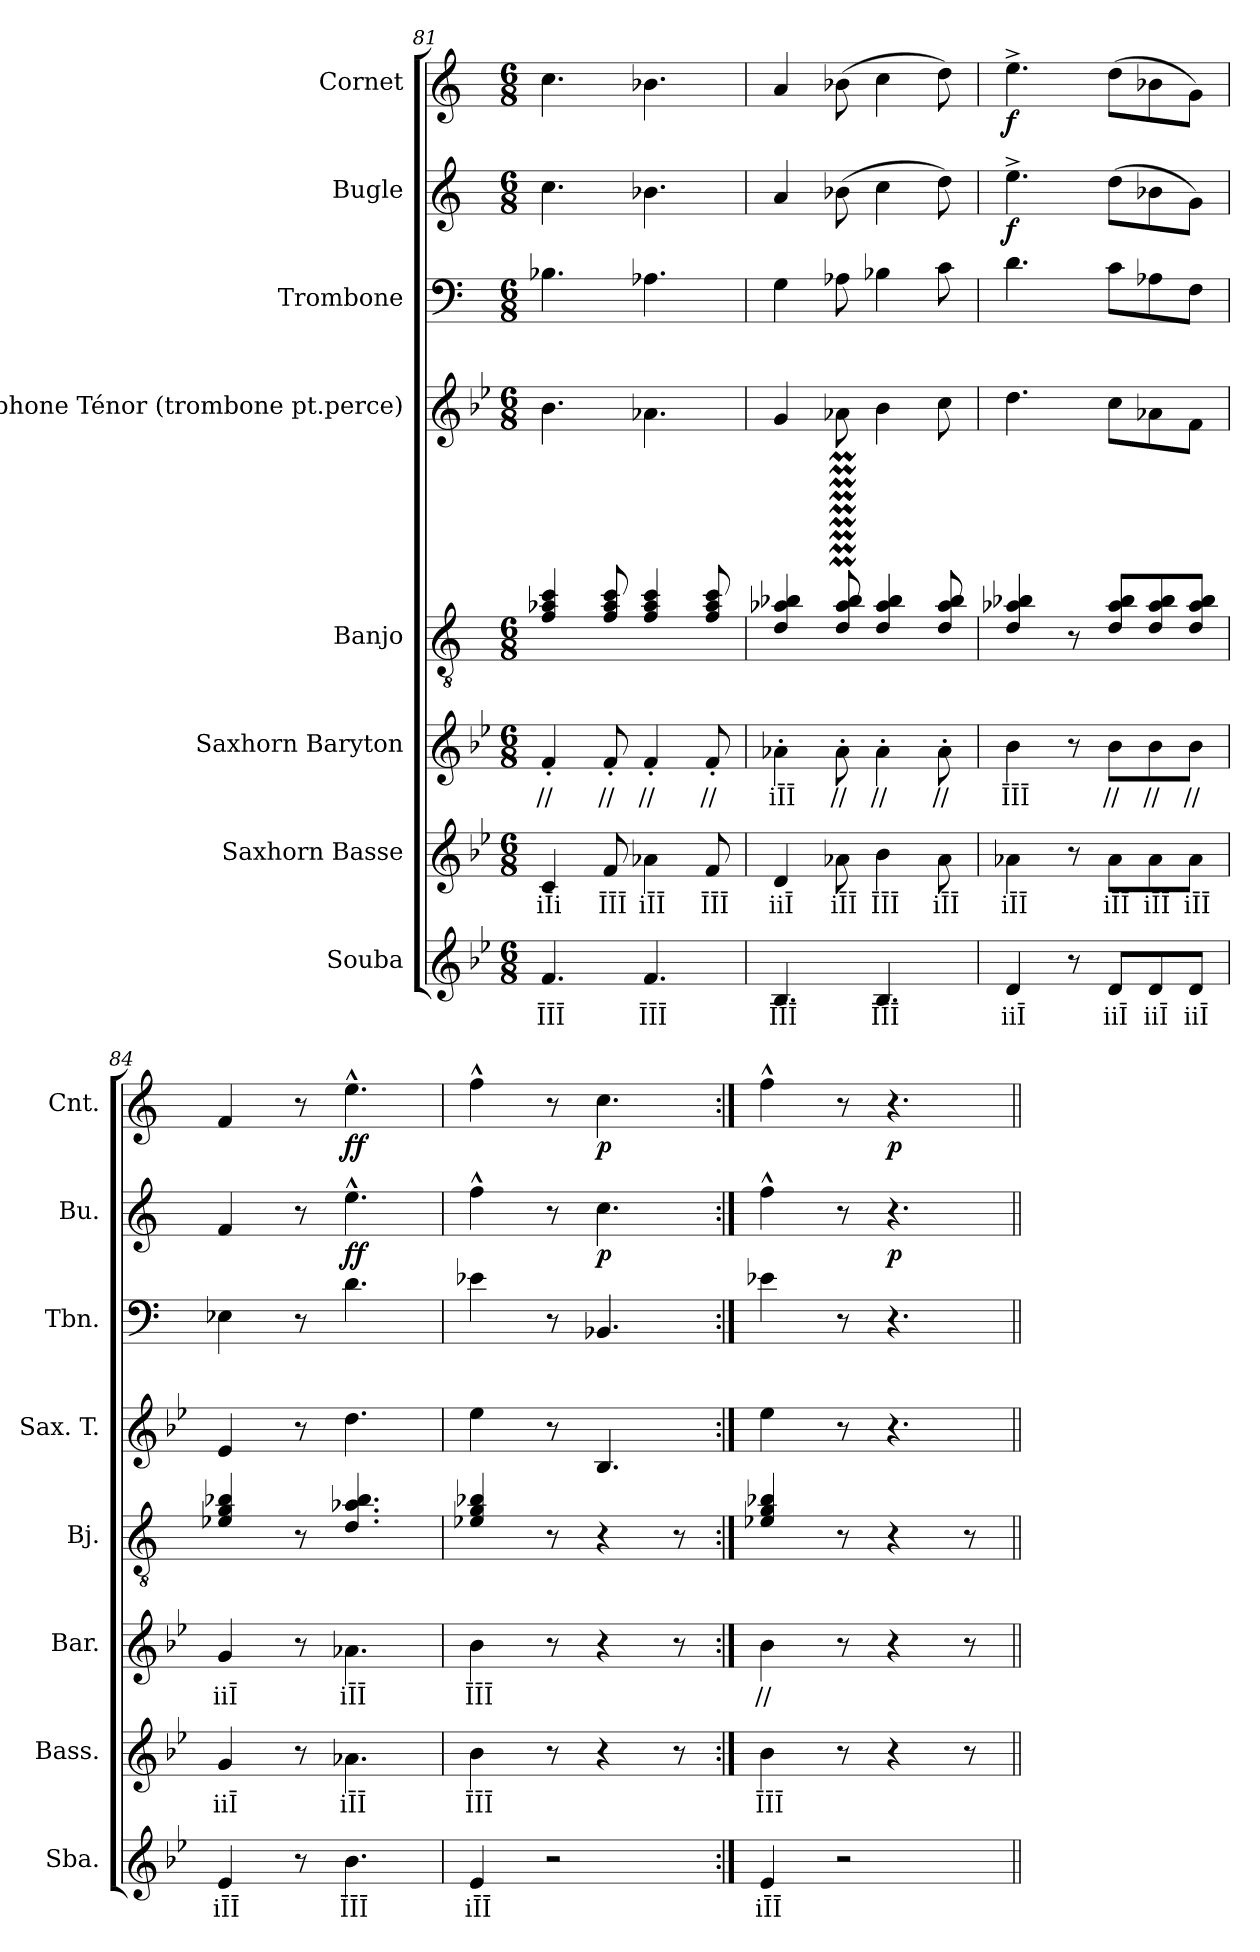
**kern	**text	**kern	**text	**kern	**text	**kern	**kern	**kern	**kern	**dynam	**kern	**dynam
*part8	*part8	*part7	*part7	*part6	*part6	*part5	*part4	*part3	*part2	*part2	*part1	*part1
*staff8	*staff8	*staff7	*staff7	*staff6	*staff6	*staff5	*staff4	*staff3	*staff2	*staff2	*staff1	*staff1
*I"Souba	*	*I"Saxhorn Basse	*	*I"Saxhorn Baryton	*	*I"Banjo	*I"Saxophone Ténor (trombone pt.perce)	*I"Trombone	*I"Bugle	*	*I"Cornet	*
*I'Sba.	*	*I'Bass.	*	*I'Bar.	*	*I'Bj.	*I'Sax. T.	*I'Tbn.	*I'Bu.	*	*I'Cnt.	*
*clefG2	*	*clefG2	*	*clefG2	*	*clefGv2	*clefG2	*clefF4	*clefG2	*	*clefG2	*
*ITrd15c26	*	*ITrd8c14	*	*ITrd8c14	*	*ITrd7c12	*ITrd8c14	*	*ITrd1c2	*	*ITrd1c2	*
*k[b-e-]	*	*k[b-e-]	*	*k[b-e-]	*	*k[]	*k[b-e-]	*k[]	*k[b-e-]	*	*k[b-e-]	*
*M6/8	*	*M6/8	*	*M6/8	*	*M6/8	*M6/8	*M6/8	*M6/8	*	*M6/8	*
=81	=81	=81	=81	=81	=81	=81	=81	=81	=81	=81	=81	=81
!	!LO:LY:b	!	!LO:LY:b	!	!LO:LY:b	!	!	!	!	!	!	!
4.FF/	ĪĪĪ	4C/	iĪi	4F'/	//	4F/ 4A-X/ 4c/	4.B-\	4.B-X\	4.b-\	.	4.b-\	.
!	!	!	!LO:LY:b	!	!LO:LY:b	!	!	!	!	!	!	!
.	.	8F/	ĪĪĪ	8F'/	//	8F/ 8A-/ 8c/	.	.	.	.	.	.
!	!LO:LY:b	!	!LO:LY:b	!	!LO:LY:b	!	!	!	!	!	!	!
4.FF/	ĪĪĪ	4A-X\	iĪĪ	4F'/	//	4F/ 4A-/ 4c/	4.A-X\	4.A-X\	4.a-X\	.	4.a-X\	.
!	!	!	!LO:LY:b	!	!LO:LY:b	!	!	!	!	!	!	!
.	.	8F/	ĪĪĪ	8F'/	//	8F/ 8A-/ 8c/	.	.	.	.	.	.
=82	=82	=82	=82	=82	=82	=82	=82	=82	=82	=82	=82	=82
!	!LO:LY:b	!	!LO:LY:b	!	!LO:LY:b	!	!	!	!	!	!	!
4.BBB-/	ĪĪĪ	4D/	iiĪ	4A-X'\	iĪĪ	4D/ 4A-X/ 4B-X/	4G/	4G\	4g/	.	4g/	.
!	!	!	!LO:LY:b	!	!LO:LY:b	!	!	!	!	!	!	!
.	.	8A-X\	iĪĪ	8A-'\	//	8D/M 8A-/M 8B-/M	8A-X\	8A-X\	(>8a-X\	.	(>8a-X\	.
!	!LO:LY:b	!	!LO:LY:b	!	!LO:LY:b	!	!	!	!	!	!	!
4.BBB-/	ĪĪĪ	4B-\	ĪĪĪ	4A-'\	//	4D/ 4A-/ 4B-/	4B-\	4B-X\	4b-\	.	4b-\	.
!	!	!	!LO:LY:b	!	!LO:LY:b	!	!	!	!	!	!	!
.	.	8A-\	iĪĪ	8A-'\	//	8D/ 8A-/ 8B-/	8c\	8c\	8cc\)	.	8cc\)	.
!!LO:PB:g=z
=83	=83	=83	=83	=83	=83	=83	=83	=83	=83	=83	=83	=83
!	!LO:LY:b	!	!LO:LY:b	!	!LO:LY:b	!	!	!	!	!LO:DY:b	!	!LO:DY:b
4DD/	iiĪ	4A-X\	iĪĪ	4B-\	ĪĪĪ	4D/ 4A-X/ 4B-X/	4.d\	4.d\	4.dd^\	f	4.dd^\	f
8r	.	8r	.	8r	.	8r	.	.	.	.	.	.
!	!LO:LY:b	!	!LO:LY:b	!	!LO:LY:b	!	!	!	!	!	!	!
8DD/L	iiĪ	8A-\L	iĪĪ	8B-\L	//	8D/ 8A-/ 8B-/L	8c\L	8c\L	(>8cc\L	.	(>8cc\L	.
!	!LO:LY:b	!	!LO:LY:b	!	!LO:LY:b	!	!	!	!	!	!	!
8DD/	iiĪ	8A-\	iĪĪ	8B-\	//	8D/ 8A-/ 8B-/	8A-X\	8A-X\	8a-X\	.	8a-X\	.
!	!LO:LY:b	!	!LO:LY:b	!	!LO:LY:b	!	!	!	!	!	!	!
8DD/J	iiĪ	8A-\J	iĪĪ	8B-\J	//	8D/ 8A-/ 8B-/J	8F\J	8F\J	8f\J)	.	8f\J)	.
=84	=84	=84	=84	=84	=84	=84	=84	=84	=84	=84	=84	=84
!	!LO:LY:b	!	!LO:LY:b	!	!LO:LY:b	!	!	!	!	!	!	!
4EE-/	iĪĪ	4G/	iiĪ	4G/	iiĪ	4E-X/ 4G/ 4B-X/	4E-/	4E-X\	4e-/	.	4e-/	.
8r	.	8r	.	8r	.	8r	8r	8r	8r	.	8r	.
!	!LO:LY:b	!	!LO:LY:b	!	!LO:LY:b	!	!	!	!	!LO:DY:b	!	!LO:DY:b
4.BB-\	ĪĪĪ	4.A-X\	iĪĪ	4.A-X\	iĪĪ	4.D/ 4.A-X/ 4.B-/	4.d\	4.d\	4.dd^^\	ff	4.dd^^\	ff
=85	=85	=85	=85	=85	=85	=85	=85	=85	=85	=85	=85	=85
!	!LO:LY:b	!	!LO:LY:b	!	!LO:LY:b	!	!	!	!	!	!	!
4EE-/	iĪĪ	4B-\	ĪĪĪ	4B-\	ĪĪĪ	4E-X/ 4G/ 4B-X/	4e-\	4e-X\	4ee-^^\	.	4ee-^^\	.
2r	.	8r	.	8r	.	8r	8r	8r	8r	.	8r	.
!	!	!	!	!	!	!	!	!	!	!LO:DY:b	!	!LO:DY:b
.	.	4r	.	4r	.	4r	4.BB-/	4.BB-X/	4.b-\	p	4.b-\	p
.	.	8r	.	8r	.	8r	.	.	.	.	.	.
=86:|!	=86:|!	=86:|!	=86:|!	=86:|!	=86:|!	=86:|!	=86:|!	=86:|!	=86:|!	=86:|!	=86:|!	=86:|!
!	!LO:LY:b	!	!LO:LY:b	!	!LO:LY:b	!	!	!	!	!	!	!
4EE-/	iĪĪ	4B-\	ĪĪĪ	4B-\	//	4E-X/ 4G/ 4B-X/	4e-\	4e-X\	4ee-^^\	.	4ee-^^\	.
2r	.	8r	.	8r	.	8r	8r	8r	8r	.	8r	.
!	!	!	!	!	!	!	!	!	!	!LO:DY:b	!	!LO:DY:b
.	.	4r	.	4r	.	4r	4.r	4.r	4.r	p	4.r	p
.	.	8r	.	8r	.	8r	.	.	.	.	.	.
=||	=||	=||	=||	=||	=||	=||	=||	=||	=||	=||	=||	=||
*-	*-	*-	*-	*-	*-	*-	*-	*-	*-	*-	*-	*-
